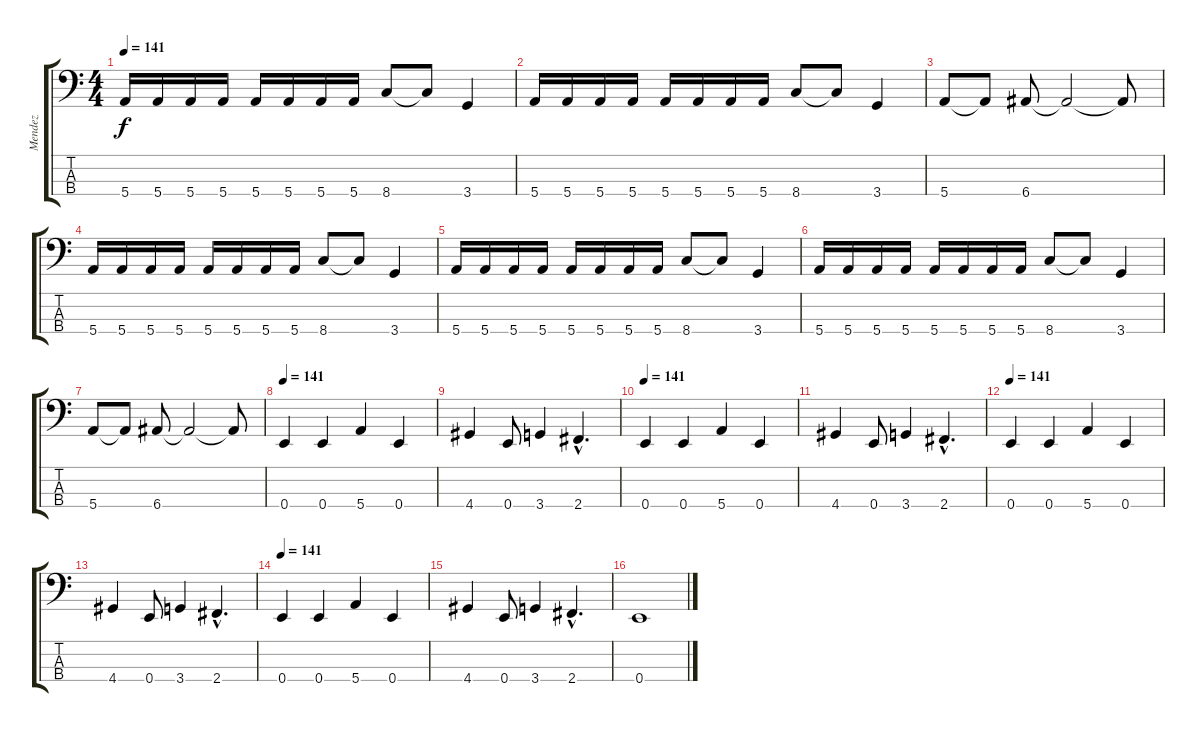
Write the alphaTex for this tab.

\track ("Mendez" "Mendez") {instrument electricbassfinger}
\staff {score tabs}
\tuning (G2 D2 A1 E1) {hide}
\ts (4 4)
\tempo 141
\clef f4
\ks c
5.4.16{dy f} 5.4.16 5.4.16 5.4.16 5.4.16 5.4.16 5.4.16 5.4.16 8.4.8 8.4{t}.8 3.4.4 |
5.4.16 5.4.16 5.4.16 5.4.16 5.4.16 5.4.16 5.4.16 5.4.16 8.4.8 8.4{t}.8 3.4.4 |
5.4.8 5.4{t}.8 6.4.8 6.4{t}.2 6.4{t}.8 |
5.4.16 5.4.16 5.4.16 5.4.16 5.4.16 5.4.16 5.4.16 5.4.16 8.4.8 8.4{t}.8 3.4.4 |
5.4.16 5.4.16 5.4.16 5.4.16 5.4.16 5.4.16 5.4.16 5.4.16 8.4.8 8.4{t}.8 3.4.4 |
5.4.16 5.4.16 5.4.16 5.4.16 5.4.16 5.4.16 5.4.16 5.4.16 8.4.8 8.4{t}.8 3.4.4 |
5.4.8 5.4{t}.8 6.4.8 6.4{t}.2 6.4{t}.8 |
\tempo 141
0.4.4 0.4.4 5.4.4 0.4.4 |
4.4.4 0.4.8 3.4.4 2.4{hac}.4{d} |
\tempo 141
0.4.4 0.4.4 5.4.4 0.4.4 |
4.4.4 0.4.8 3.4.4 2.4{hac}.4{d} |
\tempo 141
0.4.4 0.4.4 5.4.4 0.4.4 |
4.4.4 0.4.8 3.4.4 2.4{hac}.4{d} |
\tempo 141
0.4.4 0.4.4 5.4.4 0.4.4 |
4.4.4 0.4.8 3.4.4 2.4{hac}.4{d} |
0.4.1{volume 16}
